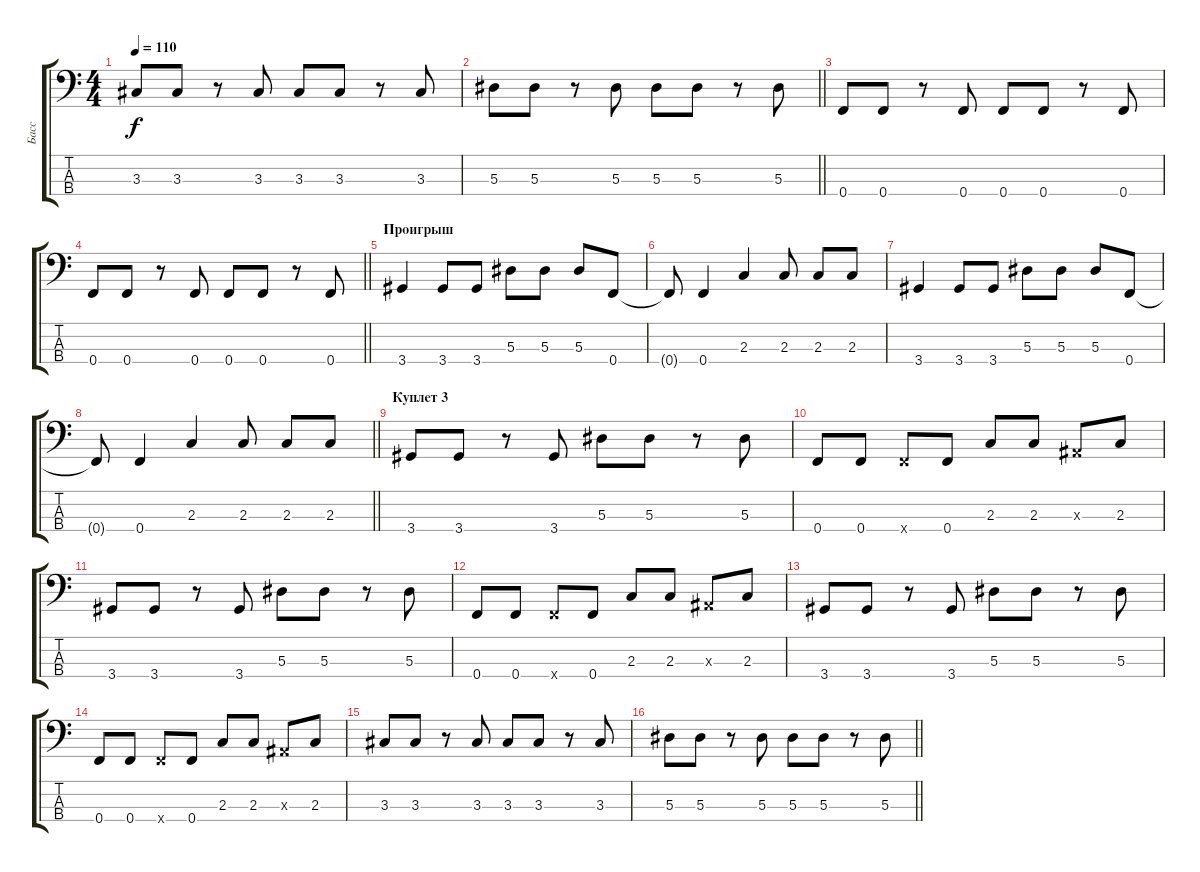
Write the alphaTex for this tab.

\track ("Басс" "Басс") {instrument electricbassfinger}
\staff {score tabs}
\tuning (Ab2 Eb2 Bb1 F1) {hide}
\ts (4 4)
\tempo 110
\clef f4
\ks c
3.3.8{dy f} 3.3.8 r.8 3.3.8 3.3.8 3.3.8 r.8 3.3.8 |
\barLineRight lightlight
5.3.8 5.3.8 r.8 5.3.8 5.3.8 5.3.8 r.8 5.3.8 |
0.4.8 0.4.8 r.8 0.4.8 0.4.8 0.4.8 r.8 0.4.8 |
\barLineRight lightlight
0.4.8 0.4.8 r.8 0.4.8 0.4.8 0.4.8 r.8 0.4.8 |
\section ("" "Проигрыш")
3.4.4 3.4.8 3.4.8 5.3.8 5.3.8 5.3.8 0.4.8 |
0.4{t}.8 0.4.4 2.3.4 2.3.8 2.3.8 2.3.8 |
3.4.4 3.4.8 3.4.8 5.3.8 5.3.8 5.3.8 0.4.8 |
\barLineRight lightlight
0.4{t}.8 0.4.4 2.3.4 2.3.8 2.3.8 2.3.8 |
\section ("" "Куплет 3")
3.4.8 3.4.8 r.8 3.4.8 5.3.8 5.3.8 r.8 5.3.8 |
0.4.8 0.4.8 0.4{x}.8 0.4.8 2.3.8 2.3.8 0.3{x}.8 2.3.8 |
3.4.8 3.4.8 r.8 3.4.8 5.3.8 5.3.8 r.8 5.3.8 |
0.4.8 0.4.8 0.4{x}.8 0.4.8 2.3.8 2.3.8 0.3{x}.8 2.3.8 |
3.4.8 3.4.8 r.8 3.4.8 5.3.8 5.3.8 r.8 5.3.8 |
0.4.8 0.4.8 0.4{x}.8 0.4.8 2.3.8 2.3.8 0.3{x}.8 2.3.8 |
3.3.8 3.3.8 r.8 3.3.8 3.3.8 3.3.8 r.8 3.3.8 |
\barLineRight lightlight
5.3.8 5.3.8 r.8 5.3.8 5.3.8 5.3.8 r.8 5.3.8
